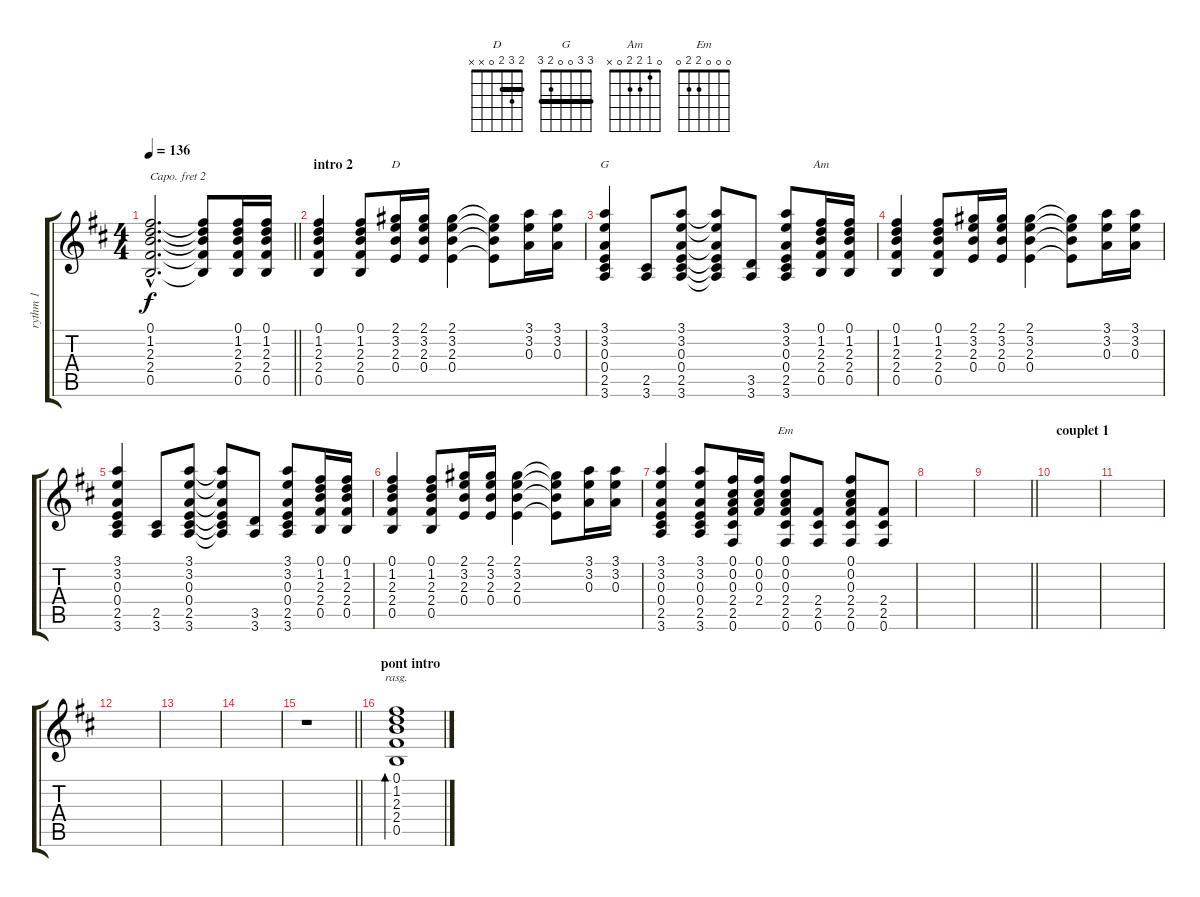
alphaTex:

\track ("rythm 1" "rythm 1") {instrument acousticguitarnylon}
\staff {score tabs}
\capo 2
\tuning (E4 B3 G3 D3 A2 E2) {hide}
\chord ("D" 2 3 2 0 x x) {barre 2}
\chord ("G" 3 3 0 0 2 3) {barre 3}
\chord ("Am" 0 1 2 2 0 x)
\chord ("Em" 0 0 0 2 2 0)
\ts (4 4)
\tempo 136
\clef g2
\barLineRight lightlight
\ks d
(0.1{hac t} 1.2{hac t} 2.3{hac t} 2.4{hac t} 0.5{hac t}).2{d dy f} (0.1{t} 1.2{t} 2.3{t} 2.4{t} 0.5{t}).8 (0.1 1.2 2.3 2.4 0.5).16 (0.1 1.2 2.3 2.4 0.5).16 |
\section ("" "intro 2")
(0.1 1.2 2.3 2.4 0.5).4 (0.1 1.2 2.3 2.4 0.5).8 (2.1 3.2 2.3 0.4).16{ch "D"} (2.1 3.2 2.3 0.4).16 (2.1 3.2 2.3 0.4).4 (2.1{t} 3.2{t} 2.3{t} 0.4{t}).8 (3.1 3.2 0.3).16 (3.1 3.2 0.3).16 |
(3.1 3.2 0.3 0.4 2.5 3.6).4{ch "G"} (2.5 3.6).8 (3.1 3.2 0.3 0.4 2.5 3.6).8 (3.1{t} 3.2{t} 0.3{t} 0.4{t} 2.5{t} 3.6{t}).8 (3.5 3.6).8 (3.1 3.2 0.3 0.4 2.5 3.6).8 (0.1 1.2 2.3 2.4 0.5).16{ch "Am"} (0.1 1.2 2.3 2.4 0.5).16 |
(0.1 1.2 2.3 2.4 0.5).4 (0.1 1.2 2.3 2.4 0.5).8 (2.1 3.2 2.3 0.4).16 (2.1 3.2 2.3 0.4).16 (2.1 3.2 2.3 0.4).4 (2.1{t} 3.2{t} 2.3{t} 0.4{t}).8 (3.1 3.2 0.3).16 (3.1 3.2 0.3).16 |
(3.1 3.2 0.3 0.4 2.5 3.6).4 (2.5 3.6).8 (3.1 3.2 0.3 0.4 2.5 3.6).8 (3.1{t} 3.2{t} 0.3{t} 0.4{t} 2.5{t} 3.6{t}).8 (3.5 3.6).8 (3.1 3.2 0.3 0.4 2.5 3.6).8 (0.1 1.2 2.3 2.4 0.5).16 (0.1 1.2 2.3 2.4 0.5).16 |
(0.1 1.2 2.3 2.4 0.5).4 (0.1 1.2 2.3 2.4 0.5).8 (2.1 3.2 2.3 0.4).16 (2.1 3.2 2.3 0.4).16 (2.1 3.2 2.3 0.4).4 (2.1{t} 3.2{t} 2.3{t} 0.4{t}).8 (3.1 3.2 0.3).16 (3.1 3.2 0.3).16 |
(3.1 3.2 0.3 0.4 2.5 3.6).4 (3.1 3.2 0.3 0.4 2.5 3.6).8 (0.1 0.2 0.3 2.4 2.5 0.6).16 (0.1 0.2 0.3 2.4).16 (0.1 0.2 0.3 2.4 2.5 0.6).8{ch "Em"} (2.4 2.5 0.6).8 (0.1 0.2 0.3 2.4 2.5 0.6).8 (2.4 2.5 0.6).8 |
|
\barLineRight lightlight
|
\section ("" "couplet 1")
|
|
|
|
|
\barLineRight lightlight
r.1 |
\section ("" "pont intro")
(0.1 1.2 2.3 2.4 0.5).1{bd 120 rasg ii}
